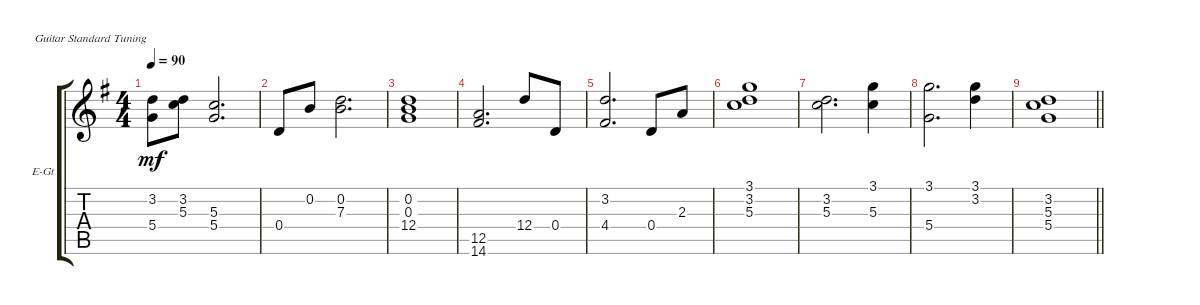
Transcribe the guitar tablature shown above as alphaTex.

\defaultSystemsLayout 4
\bracketExtendMode groupsimilarinstruments
\firstSystemTrackNameOrientation horizontal
\otherSystemsTrackNameOrientation horizontal
\track ("Electric Guitar" "E-Gt") {instrument overdrivenguitar}
\staff {score tabs}
\tuning (E4 B3 G3 D3 A2 E2)
\ts (4 4)
\tempo 90
\clef g2
\scale
0.333333
\ks g
(5.4 3.2).8{dy mf} (5.3 3.2).8 (5.4 5.3).2{d} |
\scale
0.333333 0.4.8 0.2.8 (0.2 7.3).2{d} |
\scale
0.333333 (0.3 0.2 12.4).1 |
\scale
0.333333 (14.6 12.5).2{d} 12.4.8 0.4.8 |
\scale
0.333333 (4.4 3.2).2{d} 0.4.8 2.3.8 |
\scale
0.333333 (5.3 3.2 3.1).1 |
\scale
0.333333 (5.3 3.2).2{d} (5.3 3.1).4 |
\scale
0.333333 (5.4 3.1).2{d} (3.2 3.1).4 |
\scale
0.333333
\barLineRight lightlight
(5.4 5.3 3.2).1 |
\scale
0.333333 |
\scale
0.333333 |
\scale
0.333333 |
\scale
0.333333 |
\scale
0.333333 |
\scale
0.333333 |
\scale
0.333333
